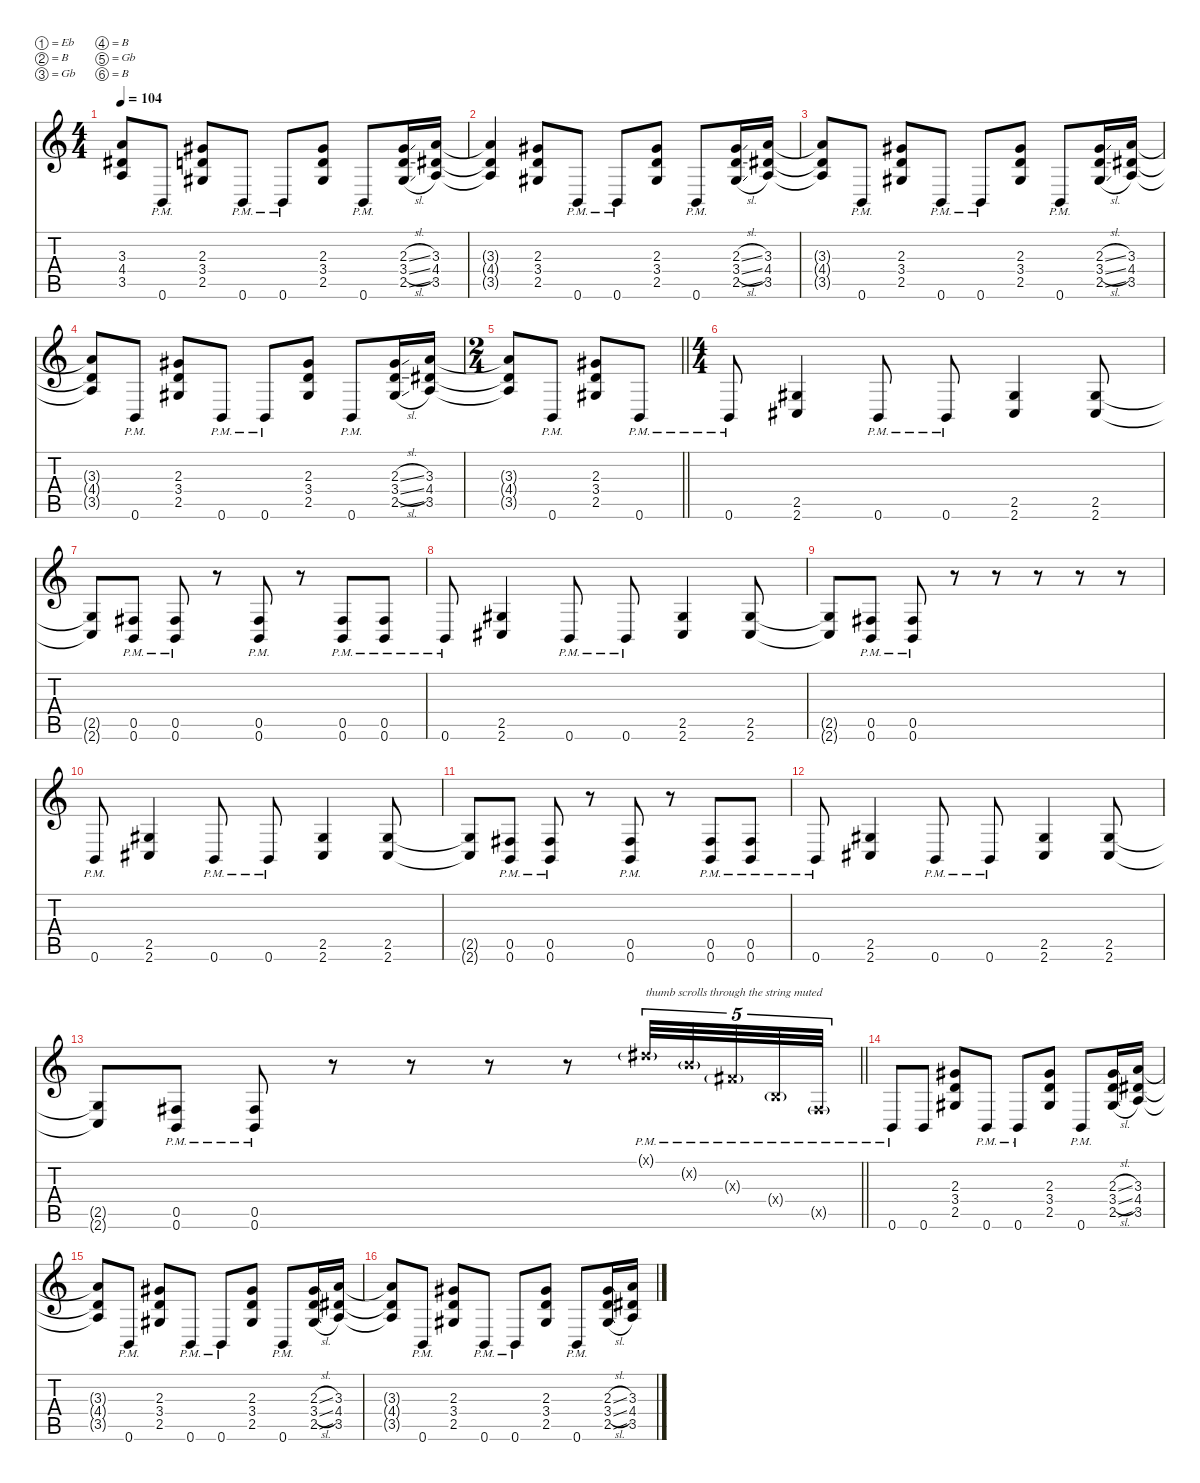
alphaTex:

\defaultSystemsLayout 4
\hideDynamics
\bracketExtendMode nobrackets
\singleTrackTrackNamePolicy hidden
\multiTrackTrackNamePolicy hidden
\firstSystemTrackNameMode fullname
\firstSystemTrackNameOrientation horizontal
\otherSystemsTrackNameOrientation horizontal
\track ("Guitar" "s.guit.") {instrument acousticguitarsteel}
\staff {score tabs}
\tuning (Eb4 B3 Gb3 B2 Gb2 B1)
\ts (4 4)
\tempo 104
\clef g2
\ks c
(3.3{t} 4.4{t acc #} 3.5{t}).8{dy f beam Up} 0.6{pm}.8{beam Up} (2.3{acc #} 3.4 2.5{acc #}).8{beam Up} 0.6{pm}.8{beam Up} 0.6{pm}.8{beam Up} (2.3{acc #} 3.4 2.5{acc #}).8{beam Up} 0.6{pm}.8{beam Up} (2.3{sl acc #} 3.4{sl} 2.5{sl acc #}).16{beam Up} (3.3 4.4{acc #} 3.5).16{beam Up} |
(3.3{t} 4.4{t acc #} 3.5{t}).4{beam Up} (2.3{acc #} 3.4 2.5{acc #}).8{beam Up} 0.6{pm}.8{beam Up} 0.6{pm}.8{beam Up} (2.3{acc #} 3.4 2.5{acc #}).8{beam Up} 0.6{pm}.8{beam Up} (2.3{sl acc #} 3.4{sl} 2.5{sl acc #}).16{beam Up} (3.3 4.4{acc #} 3.5).16{beam Up} |
(3.3{t} 4.4{t acc #} 3.5{t}).8{beam Up} 0.6{pm}.8{beam Up} (2.3{acc #} 3.4 2.5{acc #}).8{beam Up} 0.6{pm}.8{beam Up} 0.6{pm}.8{beam Up} (2.3{acc #} 3.4 2.5{acc #}).8{beam Up} 0.6{pm}.8{beam Up} (2.3{sl acc #} 3.4{sl} 2.5{sl acc #}).16{beam Up} (3.3 4.4{acc #} 3.5).16{beam Up} |
(3.3{t} 4.4{t acc #} 3.5{t}).8{beam Up} 0.6{pm}.8{beam Up} (2.3{acc #} 3.4 2.5{acc #}).8{beam Up} 0.6{pm}.8{beam Up} 0.6{pm}.8{beam Up} (2.3{acc #} 3.4 2.5{acc #}).8{beam Up} 0.6{pm}.8{beam Up} (2.3{sl acc #} 3.4{sl} 2.5{sl acc #}).16{beam Up} (3.3 4.4{acc #} 3.5).16{beam Up} |
\ts (2 4)
\beaming (8 2 2)
\barLineRight lightlight
(3.3{t} 4.4{t acc #} 3.5{t}).8{beam Up} 0.6{pm}.8{beam Up} (2.3{acc #} 3.4 2.5{acc #}).8{beam Up} 0.6{pm}.8{beam Up} |
\ts (4 4)
\beaming (8 2 2 2 2)
\section ("" "")
0.6{pm}.8{beam Up} (2.5{acc #} 2.6{acc #}).4{beam Up} 0.6{pm}.8{beam Up} 0.6{pm}.8{beam Up} (2.5{acc #} 2.6{acc #}).4{beam Up} (2.5{acc #} 2.6{acc #}).8{beam Up} |
(2.5{t acc #} 2.6{t acc #}).8{beam Up} (0.5{pm acc #} 0.6{pm}).8{beam Up} (0.5{pm acc #} 0.6{pm}).8{beam Up} r.8{beam Up} (0.5{pm acc #} 0.6{pm}).8{beam Up} r.8{beam Up} (0.5{pm acc #} 0.6{pm}).8{beam Up} (0.5{pm acc #} 0.6{pm}).8{beam Up} |
0.6{pm}.8{beam Up} (2.5{acc #} 2.6{acc #}).4{beam Up} 0.6{pm}.8{beam Up} 0.6{pm}.8{beam Up} (2.5{acc #} 2.6{acc #}).4{beam Up} (2.5{acc #} 2.6{acc #}).8{beam Up} |
(2.5{t acc #} 2.6{t acc #}).8{beam Up} (0.5{pm acc #} 0.6{pm}).8{beam Up} (0.5{pm acc #} 0.6{pm}).8{beam Up} r.8{beam Up} r.8{beam Up} r.8{beam Up} r.8{beam Up} r.8{beam Up} |
0.6{pm}.8{beam Up} (2.5{acc #} 2.6{acc #}).4{beam Up} 0.6{pm}.8{beam Up} 0.6{pm}.8{beam Up} (2.5{acc #} 2.6{acc #}).4{beam Up} (2.5{acc #} 2.6{acc #}).8{beam Up} |
(2.5{t acc #} 2.6{t acc #}).8{beam Up} (0.5{pm acc #} 0.6{pm}).8{beam Up} (0.5{pm acc #} 0.6{pm}).8{beam Up} r.8{beam Up} (0.5{pm acc #} 0.6{pm}).8{beam Up} r.8{beam Up} (0.5{pm acc #} 0.6{pm}).8{beam Up} (0.5{pm acc #} 0.6{pm}).8{beam Up} |
0.6{pm}.8{beam Up} (2.5{acc #} 2.6{acc #}).4{beam Up} 0.6{pm}.8{beam Up} 0.6{pm}.8{beam Up} (2.5{acc #} 2.6{acc #}).4{beam Up} (2.5{acc #} 2.6{acc #}).8{beam Up} |
\barLineRight lightlight
(2.5{t acc #} 2.6{t acc #}).8{instrument electricguitarmuted beam Up} (0.5{pm acc #} 0.6{pm}).8{beam Up} (0.5{pm acc #} 0.6{pm}).8{beam Up} r.8{beam Up} r.8{beam Up} r.8{beam Up} r.8{beam Up} 0.1{g pm x acc #}.32{tu (5 4) txt "thumb scrolls through the string muted" dy mf beam Up} 0.2{g pm x}.32{tu (5 4) beam Up} 0.3{g pm x acc #}.32{tu (5 4) beam Up} 0.4{g pm x}.32{tu (5 4) beam Up} 0.5{g pm x acc #}.32{tu (5 4) beam Up} |
\section ("" "")
0.6{pm}.8{dy f instrument acousticguitarsteel beam Up} 0.6.8{beam Up} (2.3{acc #} 3.4 2.5{acc #}).8{beam Up} 0.6{pm}.8{beam Up} 0.6{pm}.8{beam Up} (2.3{acc #} 3.4 2.5{acc #}).8{beam Up} 0.6{pm}.8{beam Up} (2.3{sl acc #} 3.4{sl} 2.5{sl acc #}).16{beam Up} (3.3 4.4{acc #} 3.5).16{beam Up} |
(3.3{t} 4.4{t acc #} 3.5{t}).8{beam Up} 0.6{pm}.8{beam Up} (2.3{acc #} 3.4 2.5{acc #}).8{beam Up} 0.6{pm}.8{beam Up} 0.6{pm}.8{beam Up} (2.3{acc #} 3.4 2.5{acc #}).8{beam Up} 0.6{pm}.8{beam Up} (2.3{sl acc #} 3.4{sl} 2.5{sl acc #}).16{beam Up} (3.3 4.4{acc #} 3.5).16{beam Up} |
(3.3{t} 4.4{t acc #} 3.5{t}).8{beam Up} 0.6{pm}.8{beam Up} (2.3{acc #} 3.4 2.5{acc #}).8{beam Up} 0.6{pm}.8{beam Up} 0.6{pm}.8{beam Up} (2.3{acc #} 3.4 2.5{acc #}).8{beam Up} 0.6{pm}.8{beam Up} (2.3{sl acc #} 3.4{sl} 2.5{sl acc #}).16{beam Up} (3.3 4.4{acc #} 3.5).16{beam Up}
